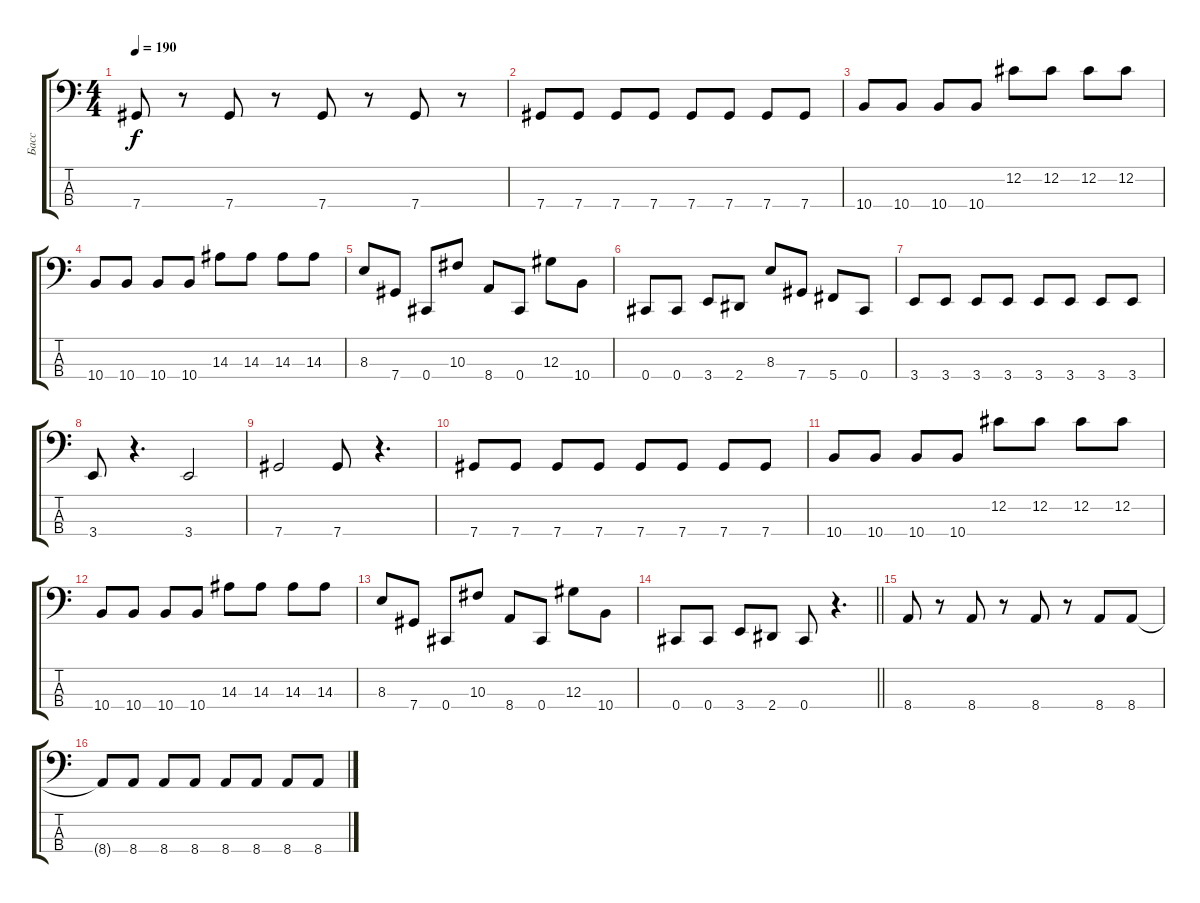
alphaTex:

\track ("Басс" "Басс") {instrument electricbasspick}
\staff {score tabs}
\tuning (Gb2 Db2 Ab1 Db1) {hide}
\ts (4 4)
\tempo 190
\clef f4
\ks c
7.4.8{dy f} r.8 7.4.8 r.8 7.4.8 r.8 7.4.8 r.8 |
7.4.8 7.4.8 7.4.8 7.4.8 7.4.8 7.4.8 7.4.8 7.4.8 |
10.4.8 10.4.8 10.4.8 10.4.8 12.2.8 12.2.8 12.2.8 12.2.8 |
10.4.8 10.4.8 10.4.8 10.4.8 14.3.8 14.3.8 14.3.8 14.3.8 |
8.3.8 7.4.8 0.4.8 10.3.8 8.4.8 0.4.8 12.3.8 10.4.8 |
0.4.8 0.4.8 3.4.8 2.4.8 8.3.8 7.4.8 5.4.8 0.4.8 |
3.4.8 3.4.8 3.4.8 3.4.8 3.4.8 3.4.8 3.4.8 3.4.8 |
3.4.8 r.4{d} 3.4.2 |
7.4.2 7.4.8 r.4{d} |
7.4.8 7.4.8 7.4.8 7.4.8 7.4.8 7.4.8 7.4.8 7.4.8 |
10.4.8 10.4.8 10.4.8 10.4.8 12.2.8 12.2.8 12.2.8 12.2.8 |
10.4.8 10.4.8 10.4.8 10.4.8 14.3.8 14.3.8 14.3.8 14.3.8 |
8.3.8 7.4.8 0.4.8 10.3.8 8.4.8 0.4.8 12.3.8 10.4.8 |
\barLineRight lightlight
0.4.8 0.4.8 3.4.8 2.4.8 0.4.8 r.4{d} |
\section ("" "")
8.4.8 r.8 8.4.8 r.8 8.4.8 r.8 8.4.8 8.4.8 |
8.4{t}.8 8.4.8 8.4.8 8.4.8 8.4.8 8.4.8 8.4.8 8.4.8
